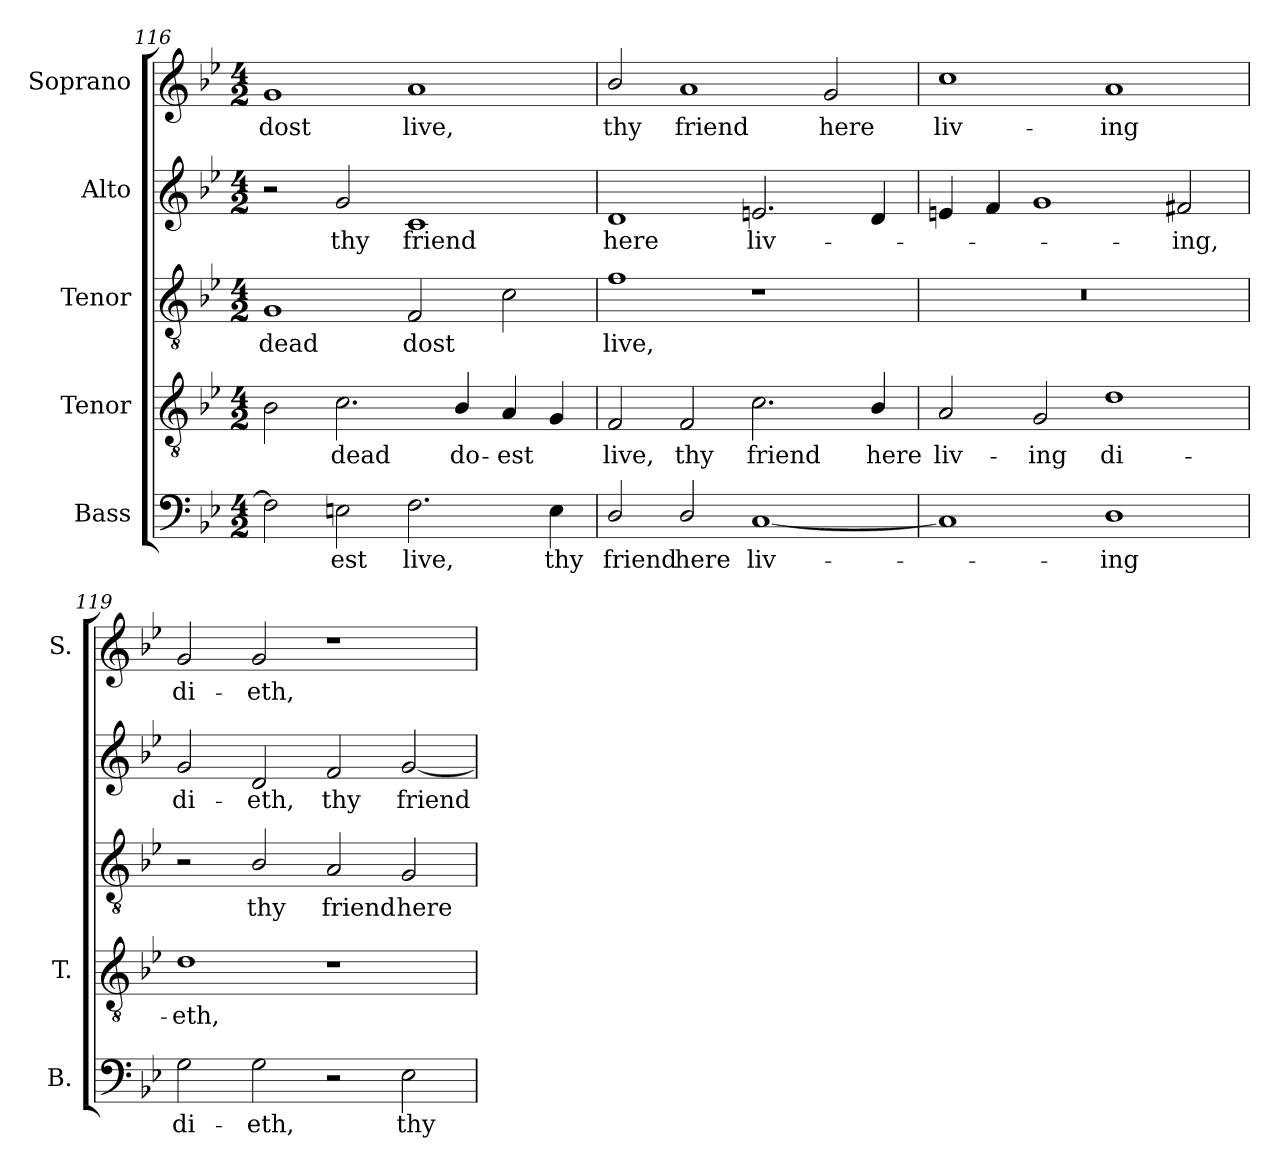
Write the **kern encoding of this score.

**kern	**text	**kern	**text	**kern	**text	**kern	**text	**kern	**text
*part5	*part5	*part4	*part4	*part3	*part3	*part2	*part2	*part1	*part1
*staff5	*staff5	*staff4	*staff4	*staff3	*staff3	*staff2	*staff2	*staff1	*staff1
*I"Bass	*	*I"Tenor	*	*I"Tenor	*	*I"Alto	*	*I"Soprano	*
*I'B.	*	*I'T.	*	*	*	*	*	*I'S.	*
*clefF4	*	*clefGv2	*	*clefGv2	*	*clefG2	*	*clefG2	*
*	*	*ITrd7c12	*	*ITrd7c12	*	*ITrd7c12	*	*	*
*k[b-e-]	*	*k[b-e-]	*	*k[b-e-]	*	*k[b-e-]	*	*k[b-e-]	*
*B-:	*	*B-:	*	*B-:	*	*B-:	*	*B-:	*
*M4/2	*	*M4/2	*	*M4/2	*	*M4/2	*	*M4/2	*
=116	=116	=116	=116	=116	=116	=116	=116	=116	=116
!	!	!	!	!	!LO:LY:b:color=#000000	!	!	!	!
!	!	!	!	!	!	!	!	!	!LO:LY:b:color=#000000
2Fi\]	.	2BB-i\	.	1GGi	dead	2r	.	1gi	dost
!	!LO:LY:b:color=#000000	!	!	!	!	!	!	!	!
!	!	!	!LO:LY:b:color=#000000	!	!	!	!	!	!
!	!	!	!	!	!	!	!LO:LY:b:color=#000000	!	!
2Eni\	-est	2.Ci\	dead	.	.	2Gi/	thy	.	.
!	!LO:LY:b:color=#000000	!	!	!	!	!	!	!	!
!	!	!	!	!	!LO:LY:b:color=#000000	!	!	!	!
!	!	!	!	!	!	!	!LO:LY:b:color=#000000	!	!
!	!	!	!	!	!	!	!	!	!LO:LY:b:color=#000000
2.Fi\	live,	.	.	2FFi/	dost	1Ci	friend	1ai	live,
!	!	!	!LO:LY:b:color=#000000	!	!	!	!	!	!
.	.	4BB-i/	do-	.	.	.	.	.	.
!	!	!	!LO:LY:b:color=#000000	!	!	!	!	!	!
.	.	4AAi/	-est	2Ci\	.	.	.	.	.
!	!LO:LY:b:color=#000000	!	!	!	!	!	!	!	!
4Ei\	thy	4GGi/	.	.	.	.	.	.	.
=117	=117	=117	=117	=117	=117	=117	=117	=117	=117
!	!LO:LY:b:color=#000000	!	!	!	!	!	!	!	!
!	!	!	!LO:LY:b:color=#000000	!	!	!	!	!	!
!	!	!	!	!	!LO:LY:b:color=#000000	!	!	!	!
!	!	!	!	!	!	!	!LO:LY:b:color=#000000	!	!
!	!	!	!	!	!	!	!	!	!LO:LY:b:color=#000000
2Di/	friend	2FFi/	live,	1Fi	live,	1Di	here	2b-i/	thy
!	!LO:LY:b:color=#000000	!	!	!	!	!	!	!	!
!	!	!	!LO:LY:b:color=#000000	!	!	!	!	!	!
!	!	!	!	!	!	!	!	!	!LO:LY:b:color=#000000
2Di/	here	2FFi/	thy	.	.	.	.	1ai	friend
!	!LO:LY:b:color=#000000	!	!	!	!	!	!	!	!
!	!	!	!LO:LY:b:color=#000000	!	!	!	!	!	!
!	!	!	!	!	!	!	!LO:LY:b:color=#000000	!	!
[1Ci	liv-	2.Ci\	friend	1r	.	2.Eni/	liv-	.	.
!	!	!	!	!	!	!	!	!	!LO:LY:b:color=#000000
.	.	.	.	.	.	.	.	2gi/	here
!	!	!	!LO:LY:b:color=#000000	!	!	!	!	!	!
.	.	4BB-i/	here	.	.	4Di/	.	.	.
=118	=118	=118	=118	=118	=118	=118	=118	=118	=118
!	!	!	!LO:LY:b:color=#000000	!LO:N:vis=1	!	!	!	!	!
!	!	!	!	!	!	!	!	!	!LO:LY:b:color=#000000
1Ci]	.	2AAi/	liv-	0r	.	4Eni/	.	1cci	liv-
.	.	.	.	.	.	4Fi/	.	.	.
!	!	!	!LO:LY:b:color=#000000	!	!	!	!	!	!
.	.	2GGi/	-ing	.	.	1Gi	.	.	.
!	!LO:LY:b:color=#000000	!	!	!	!	!	!	!	!
!	!	!	!LO:LY:b:color=#000000	!	!	!	!	!	!
!	!	!	!	!	!	!	!	!	!LO:LY:b:color=#000000
1Di	-ing	1Di	di-	.	.	.	.	1ai	-ing
!	!	!	!	!	!	!	!LO:LY:b:color=#000000	!	!
.	.	.	.	.	.	2F#Xi/	-ing,	.	.
!!LO:PB:g=z
=119	=119	=119	=119	=119	=119	=119	=119	=119	=119
!	!LO:LY:b:color=#000000	!	!	!	!	!	!	!	!
!	!	!	!LO:LY:b:color=#000000	!	!	!	!	!	!
!	!	!	!	!	!	!	!LO:LY:b:color=#000000	!	!
!	!	!	!	!	!	!	!	!	!LO:LY:b:color=#000000
2Gi\	di-	1Di	-eth,	2r	.	2Gi/	di-	2gi/	di-
!	!LO:LY:b:color=#000000	!	!	!	!	!	!	!	!
!	!	!	!	!	!LO:LY:b:color=#000000	!	!	!	!
!	!	!	!	!	!	!	!LO:LY:b:color=#000000	!	!
!	!	!	!	!	!	!	!	!	!LO:LY:b:color=#000000
2Gi\	-eth,	.	.	2BB-i/	thy	2Di/	-eth,	2gi/	-eth,
!	!	!	!	!	!LO:LY:b:color=#000000	!	!	!	!
!	!	!	!	!	!	!	!LO:LY:b:color=#000000	!	!
2r	.	1r	.	2AAi/	friend	2Fi/	thy	1r	.
!	!LO:LY:b:color=#000000	!	!	!	!	!	!	!	!
!	!	!	!	!	!LO:LY:b:color=#000000	!	!	!	!
!	!	!	!	!	!	!	!LO:LY:b:color=#000000	!	!
2E-i\	thy	.	.	2GGi/	here	[2Gi/	friend	.	.
=	=	=	=	=	=	=	=	=	=
*-	*-	*-	*-	*-	*-	*-	*-	*-	*-
